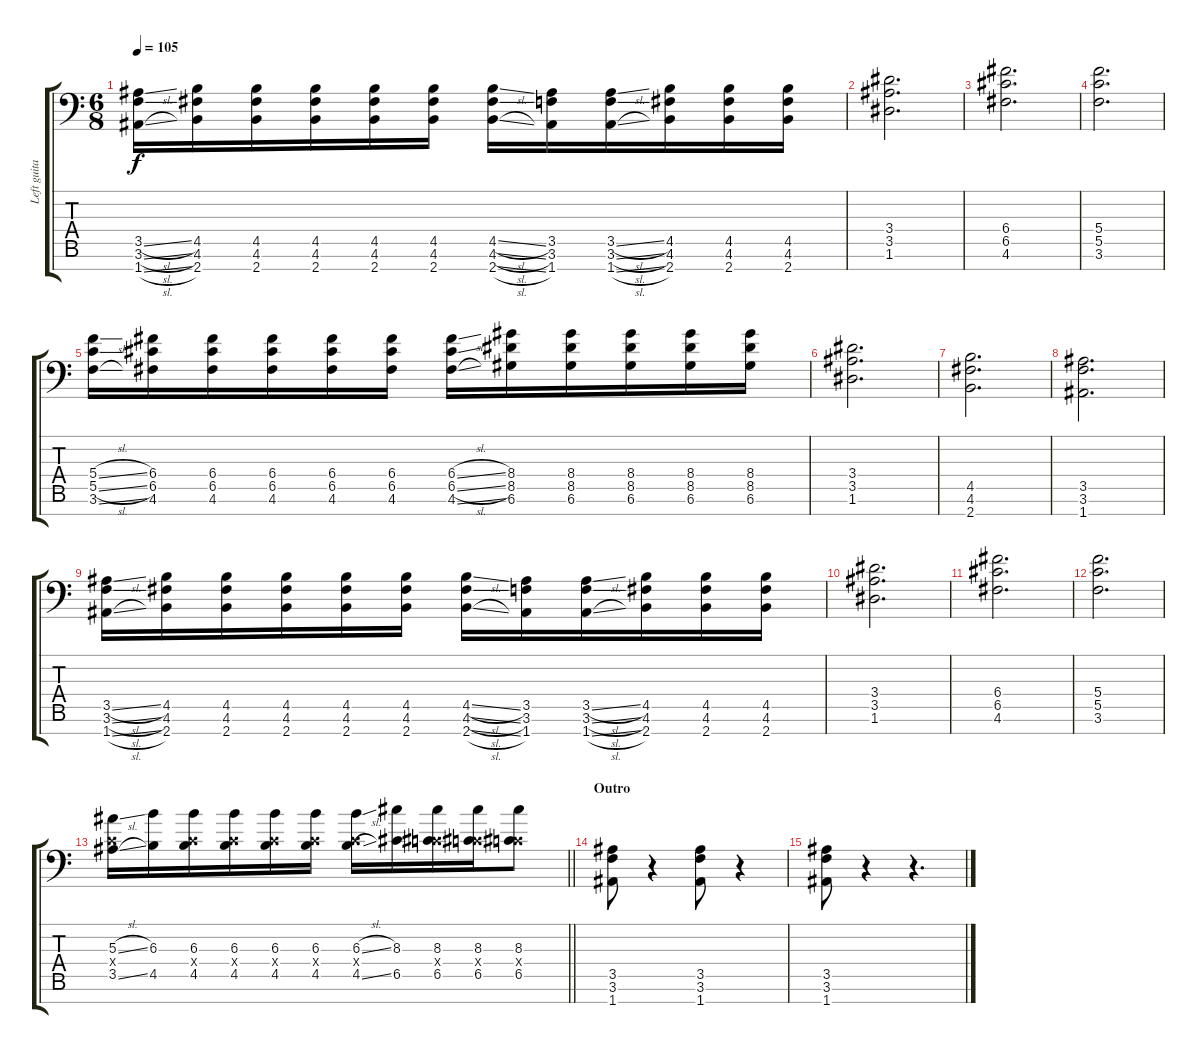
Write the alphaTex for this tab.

\track ("Left guitar" "Left guita") {instrument overdrivenguitar}
\staff {score tabs}
\tuning (D4 A3 F3 C3 G2 D2 A1) {hide}
\ts (6 8)
\tempo 105
\clef f4
\ks c
(3.5{sl} 3.6{sl} 1.7{sl}).16{dy f} (4.5 4.6 2.7).16 (4.5 4.6 2.7).16 (4.5 4.6 2.7).16 (4.5 4.6 2.7).16 (4.5 4.6 2.7).16 (4.5{sl} 4.6{sl} 2.7{sl}).16 (3.5 3.6 1.7).16 (3.5{sl} 3.6{sl} 1.7{sl}).16 (4.5 4.6 2.7).16 (4.5 4.6 2.7).16 (4.5 4.6 2.7).16 |
(3.4 3.5 1.6).2{d} |
(6.4 6.5 4.6).2{d} |
(5.4 5.5 3.6).2{d} |
(5.4{sl} 5.5{sl} 3.6{sl}).16 (6.4 6.5 4.6).16 (6.4 6.5 4.6).16 (6.4 6.5 4.6).16 (6.4 6.5 4.6).16 (6.4 6.5 4.6).16 (6.4{sl} 6.5{sl} 4.6{sl}).16 (8.4 8.5 6.6).16 (8.4 8.5 6.6).16 (8.4 8.5 6.6).16 (8.4 8.5 6.6).16 (8.4 8.5 6.6).16 |
(3.4 3.5 1.6).2{d} |
(4.5 4.6 2.7).2{d} |
(3.5 3.6 1.7).2{d} |
(3.5{sl} 3.6{sl} 1.7{sl}).16 (4.5 4.6 2.7).16 (4.5 4.6 2.7).16 (4.5 4.6 2.7).16 (4.5 4.6 2.7).16 (4.5 4.6 2.7).16 (4.5{sl} 4.6{sl} 2.7{sl}).16 (3.5 3.6 1.7).16 (3.5{sl} 3.6{sl} 1.7{sl}).16 (4.5 4.6 2.7).16 (4.5 4.6 2.7).16 (4.5 4.6 2.7).16 |
(3.4 3.5 1.6).2{d} |
(6.4 6.5 4.6).2{d} |
(5.4 5.5 3.6).2{d} |
\barLineRight lightlight
(5.3{sl} 0.4{x} 3.5{sl}).16 (6.3 4.5).16 (6.3 0.4{x} 4.5).16 (6.3 0.4{x} 4.5).16 (6.3 0.4{x} 4.5).16 (6.3 0.4{x} 4.5).16 (6.3{sl} 0.4{x} 4.5{sl}).16 (8.3 6.5).16 (8.3 0.4{x} 6.5).16 (8.3 0.4{x} 6.5).16 (8.3 0.4{x} 6.5).8 |
\section ("" "Outro")
(3.5 3.6 1.7).8 r.4 (3.5 3.6 1.7).8 r.4 |
(3.5 3.6 1.7).8 r.4 r.4{d}
